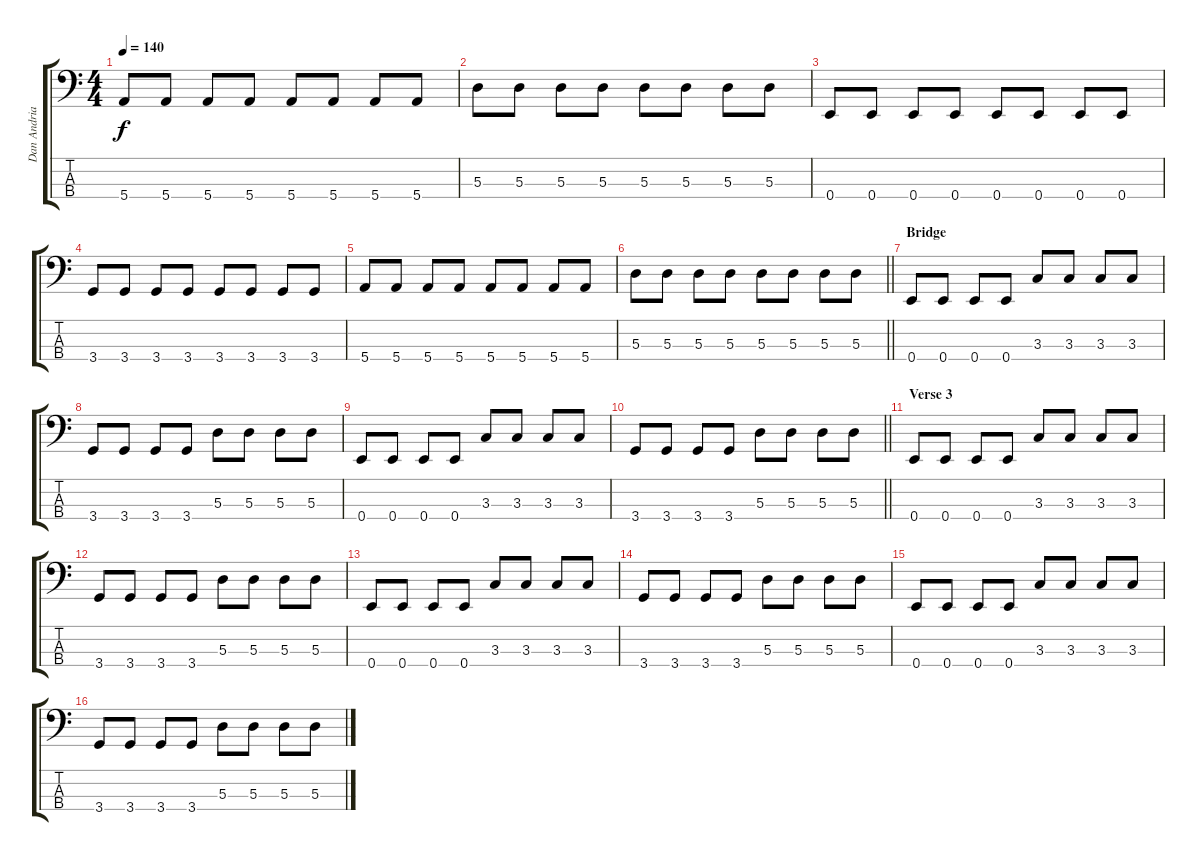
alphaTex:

\track ("Dan Andriano" "Dan Andria") {instrument electricbasspick}
\staff {score tabs}
\tuning (G2 D2 A1 E1) {hide}
\ts (4 4)
\tempo 140
\clef f4
\ks c
5.4.8{dy f} 5.4.8 5.4.8 5.4.8 5.4.8 5.4.8 5.4.8 5.4.8 |
5.3.8 5.3.8 5.3.8 5.3.8 5.3.8 5.3.8 5.3.8 5.3.8 |
0.4.8 0.4.8 0.4.8 0.4.8 0.4.8 0.4.8 0.4.8 0.4.8 |
3.4.8 3.4.8 3.4.8 3.4.8 3.4.8 3.4.8 3.4.8 3.4.8 |
5.4.8 5.4.8 5.4.8 5.4.8 5.4.8 5.4.8 5.4.8 5.4.8 |
\barLineRight lightlight
5.3.8 5.3.8 5.3.8 5.3.8 5.3.8 5.3.8 5.3.8 5.3.8 |
\section ("" "Bridge")
0.4.8 0.4.8 0.4.8 0.4.8 3.3.8 3.3.8 3.3.8 3.3.8 |
3.4.8 3.4.8 3.4.8 3.4.8 5.3.8 5.3.8 5.3.8 5.3.8 |
0.4.8 0.4.8 0.4.8 0.4.8 3.3.8 3.3.8 3.3.8 3.3.8 |
\barLineRight lightlight
3.4.8 3.4.8 3.4.8 3.4.8 5.3.8 5.3.8 5.3.8 5.3.8 |
\section ("" "Verse 3")
0.4.8 0.4.8 0.4.8 0.4.8 3.3.8 3.3.8 3.3.8 3.3.8 |
3.4.8 3.4.8 3.4.8 3.4.8 5.3.8 5.3.8 5.3.8 5.3.8 |
0.4.8 0.4.8 0.4.8 0.4.8 3.3.8 3.3.8 3.3.8 3.3.8 |
3.4.8 3.4.8 3.4.8 3.4.8 5.3.8 5.3.8 5.3.8 5.3.8 |
0.4.8 0.4.8 0.4.8 0.4.8 3.3.8 3.3.8 3.3.8 3.3.8 |
3.4.8 3.4.8 3.4.8 3.4.8 5.3.8 5.3.8 5.3.8 5.3.8
